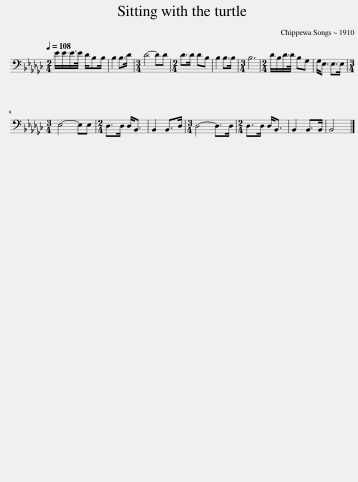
X:1
L:1/8
Q:1/4=108
M:2/4
I:linebreak $
K:Gb
V:1 bass
V:1
 E/E/E/>E/ D/B,B,/ | B,2 B,>D |[M:3/4] D4- DD |[M:2/4] D>D DB, | B,2 B,>B, | %5
[M:3/4] B,6 |[M:2/4] D/B,/D/>D/ B,G, | G,<E, E,>E, |$[M:3/4] E,4- E,E, |[M:2/4] D,>D, D,<B,, | %10
 B,,2 B,,>D, |[M:3/4] D,4- D,>D, |[M:2/4] D,>D, D,<B,, | B,,2 B,,>B,, | B,,4 |] %15
